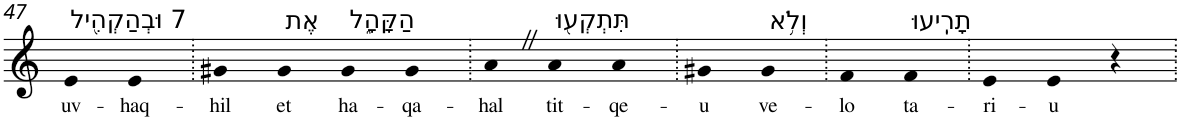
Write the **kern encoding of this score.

**kern	**text
*part1	*part1
*staff1	*staff1
*I"Piano	*
*I'Pno	*
!!LO:PB:g=z
*clefG2	*
*k[]	*
=47	=47
!LO:TX:a:t=7 וּבְהַקְהִ֖יל	!
!	!LO:LY:b
4e	uv-
!	!LO:LY:b
4e	-haq-
=48.	=48.
!	!LO:LY:b
4g#X	-hil
!LO:TX:a:t=אֶת	!
!	!LO:LY:b
4g#	et
!LO:TX:a:t=הַקָּהָ֑ל	!
!	!LO:LY:b
4g#	ha-
!	!LO:LY:b
4g#	-qa-
=49.	=49.
!	!LO:LY:b
4aZ	-hal
!LO:TX:a:t=תִּתְקְע֖וּ	!
!	!LO:LY:b
4a	tit-
!	!LO:LY:b
4a	-qe-
=50.	=50.
!	!LO:LY:b
4g#X	-u
!LO:TX:a:t=וְלֹ֥א	!
!	!LO:LY:b
4g#	ve-
=51.	=51.
!	!LO:LY:b
4f	-lo
!LO:TX:a:t=תָרִֽיעוּ	!
!	!LO:LY:b
4f	ta-
=52.	=52.
!	!LO:LY:b
4e	-ri-
!	!LO:LY:b
4e	-u
4r	.
=.	=.
*-	*-
